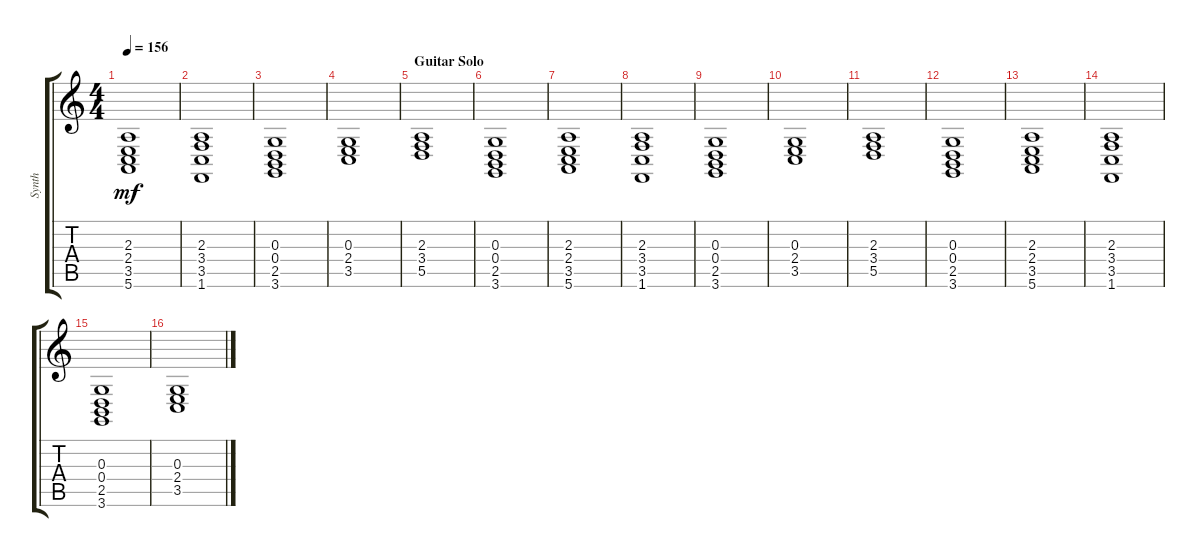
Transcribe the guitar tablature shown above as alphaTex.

\track ("Synth" "Synth") {instrument synthstrings1}
\staff {score tabs}
\tuning (E4 B3 G3 D3 A2 E2) {hide}
\ts (4 4)
\tempo 156
\clef g2
\ks c
(2.3 2.4 3.5 5.6).1{dy mf} |
(2.3 3.4 3.5 1.6).1 |
(0.3 0.4 2.5 3.6).1 |
(0.3 2.4 3.5).1 |
\section ("" "Guitar Solo")
(2.3 3.4 5.5).1 |
(0.3 0.4 2.5 3.6).1 |
(2.3 2.4 3.5 5.6).1 |
(2.3 3.4 3.5 1.6).1 |
(0.3 0.4 2.5 3.6).1 |
(0.3 2.4 3.5).1 |
(2.3 3.4 5.5).1 |
(0.3 0.4 2.5 3.6).1 |
(2.3 2.4 3.5 5.6).1 |
(2.3 3.4 3.5 1.6).1 |
(0.3 0.4 2.5 3.6).1 |
(0.3 2.4 3.5).1
